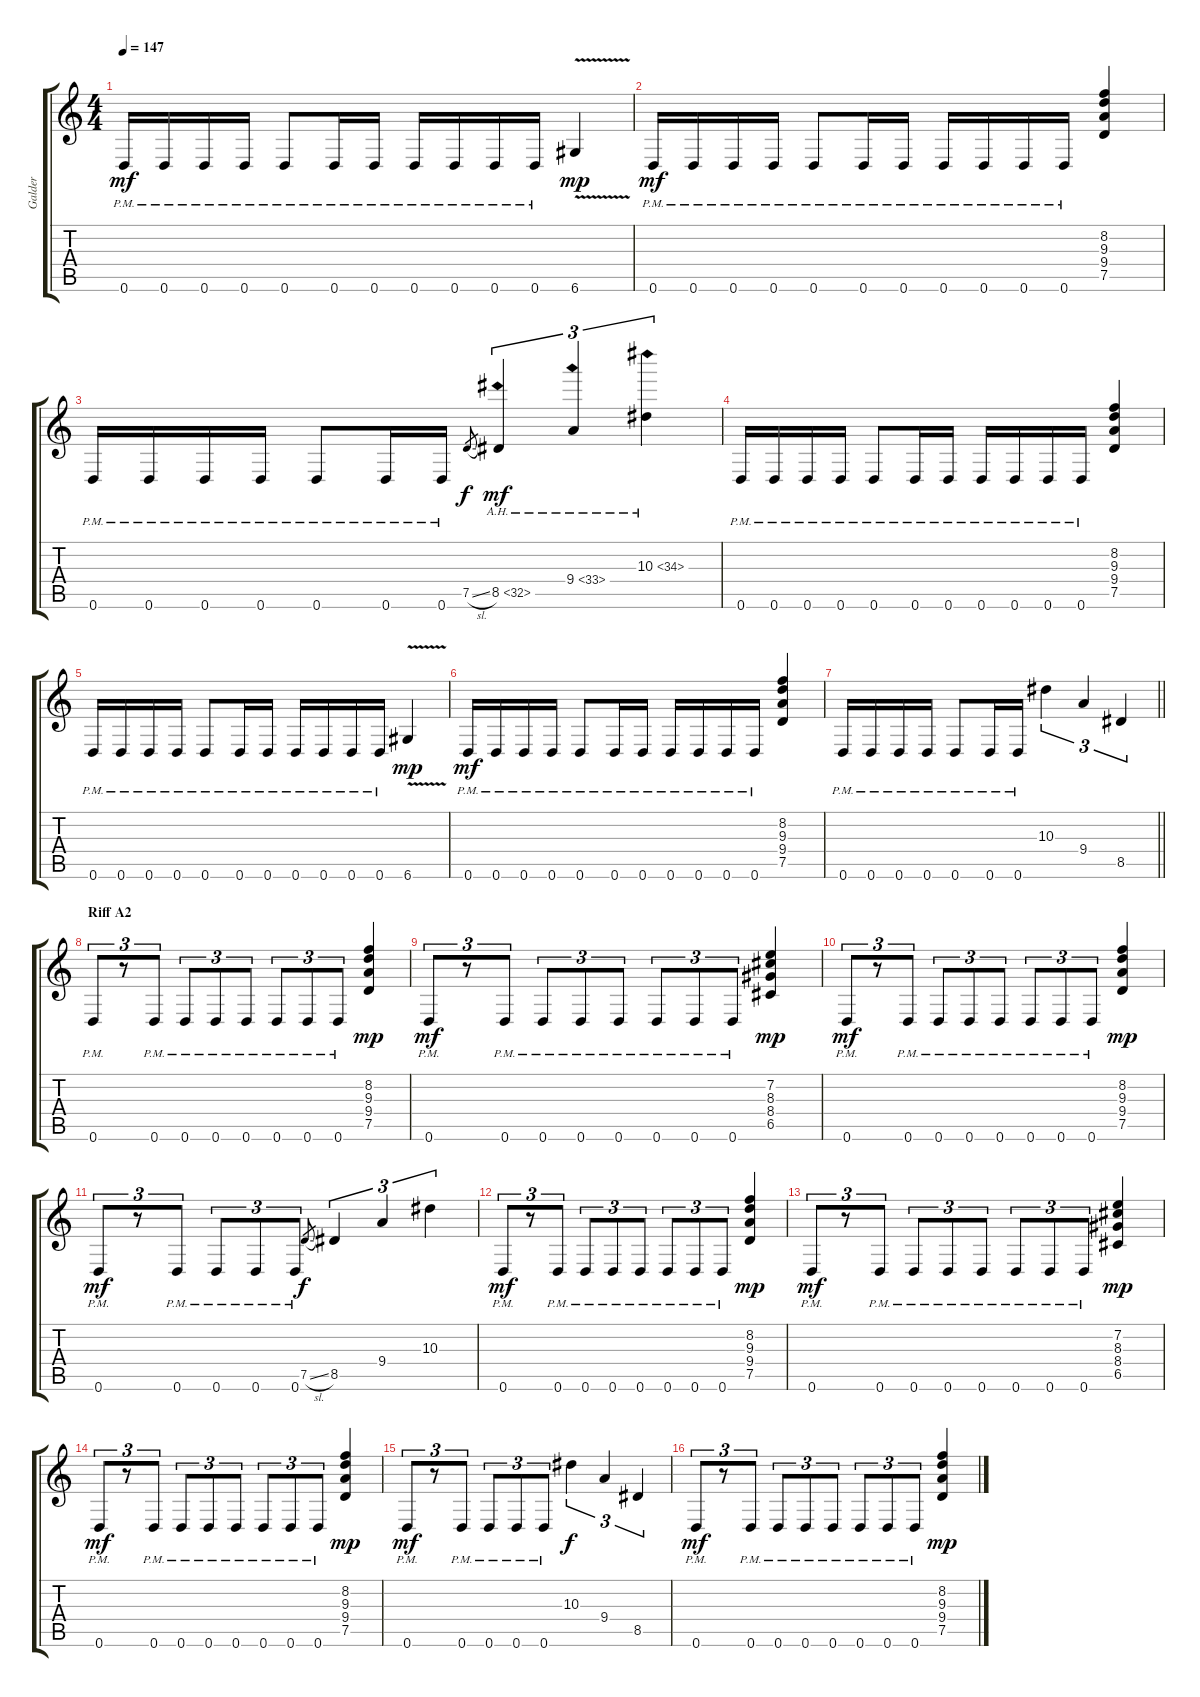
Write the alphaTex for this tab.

\track ("Galder" "Galder") {instrument overdrivenguitar}
\staff {score tabs}
\tuning (D4 A3 F3 C3 G2 D2) {hide}
\ts (4 4)
\tempo 147
\clef g2
\ks c
0.6{pm}.16{dy mf} 0.6{pm}.16 0.6{pm}.16 0.6{pm}.16 0.6{pm}.8 0.6{pm}.16 0.6{pm}.16 0.6{pm}.16 0.6{pm}.16 0.6{pm}.16 0.6{pm}.16 6.6{v}.4{dy mp} |
0.6{pm}.16{dy mf} 0.6{pm}.16 0.6{pm}.16 0.6{pm}.16 0.6{pm}.8 0.6{pm}.16 0.6{pm}.16 0.6{pm}.16 0.6{pm}.16 0.6{pm}.16 0.6{pm}.16 (8.2 9.3 9.4 7.5).4 |
0.6{pm}.16 0.6{pm}.16 0.6{pm}.16 0.6{pm}.16 0.6{pm}.8 0.6{pm}.16 0.6{pm}.16 7.5{sl}.8{gr dy f} 8.5{ah 24}.4{tu (3 2) dy mf} 9.4{ah 24}.4{tu (3 2)} 10.3{ah 24}.4{tu (3 2)} |
0.6{pm}.16 0.6{pm}.16 0.6{pm}.16 0.6{pm}.16 0.6{pm}.8 0.6{pm}.16 0.6{pm}.16 0.6{pm}.16 0.6{pm}.16 0.6{pm}.16 0.6{pm}.16 (8.2 9.3 9.4 7.5).4 |
0.6{pm}.16 0.6{pm}.16 0.6{pm}.16 0.6{pm}.16 0.6{pm}.8 0.6{pm}.16 0.6{pm}.16 0.6{pm}.16 0.6{pm}.16 0.6{pm}.16 0.6{pm}.16 6.6{v}.4{dy mp} |
0.6{pm}.16{dy mf} 0.6{pm}.16 0.6{pm}.16 0.6{pm}.16 0.6{pm}.8 0.6{pm}.16 0.6{pm}.16 0.6{pm}.16 0.6{pm}.16 0.6{pm}.16 0.6{pm}.16 (8.2 9.3 9.4 7.5).4 |
\barLineRight lightlight
0.6{pm}.16 0.6{pm}.16 0.6{pm}.16 0.6{pm}.16 0.6{pm}.8 0.6{pm}.16 0.6{pm}.16 10.3.4{tu (3 2)} 9.4.4{tu (3 2)} 8.5.4{tu (3 2)} |
\section ("" "Riff A2")
0.6{pm}.8{tu (3 2)} r.8{tu (3 2)} 0.6{pm}.8{tu (3 2)} 0.6{pm}.8{tu (3 2)} 0.6{pm}.8{tu (3 2)} 0.6{pm}.8{tu (3 2)} 0.6{pm}.8{tu (3 2)} 0.6{pm}.8{tu (3 2)} 0.6{pm}.8{tu (3 2)} (8.2 9.3 9.4 7.5).4{dy mp} |
0.6{pm}.8{tu (3 2) dy mf} r.8{tu (3 2)} 0.6{pm}.8{tu (3 2)} 0.6{pm}.8{tu (3 2)} 0.6{pm}.8{tu (3 2)} 0.6{pm}.8{tu (3 2)} 0.6{pm}.8{tu (3 2)} 0.6{pm}.8{tu (3 2)} 0.6{pm}.8{tu (3 2)} (7.2 8.3 8.4 6.5).4{dy mp} |
0.6{pm}.8{tu (3 2) dy mf} r.8{tu (3 2)} 0.6{pm}.8{tu (3 2)} 0.6{pm}.8{tu (3 2)} 0.6{pm}.8{tu (3 2)} 0.6{pm}.8{tu (3 2)} 0.6{pm}.8{tu (3 2)} 0.6{pm}.8{tu (3 2)} 0.6{pm}.8{tu (3 2)} (8.2 9.3 9.4 7.5).4{dy mp} |
0.6{pm}.8{tu (3 2) dy mf} r.8{tu (3 2)} 0.6{pm}.8{tu (3 2)} 0.6{pm}.8{tu (3 2)} 0.6{pm}.8{tu (3 2)} 0.6{pm}.8{tu (3 2)} 7.5{sl}.8{gr dy f} 8.5.4{tu (3 2)} 9.4.4{tu (3 2)} 10.3.4{tu (3 2)} |
0.6{pm}.8{tu (3 2) dy mf} r.8{tu (3 2)} 0.6{pm}.8{tu (3 2)} 0.6{pm}.8{tu (3 2)} 0.6{pm}.8{tu (3 2)} 0.6{pm}.8{tu (3 2)} 0.6{pm}.8{tu (3 2)} 0.6{pm}.8{tu (3 2)} 0.6{pm}.8{tu (3 2)} (8.2 9.3 9.4 7.5).4{dy mp} |
0.6{pm}.8{tu (3 2) dy mf} r.8{tu (3 2)} 0.6{pm}.8{tu (3 2)} 0.6{pm}.8{tu (3 2)} 0.6{pm}.8{tu (3 2)} 0.6{pm}.8{tu (3 2)} 0.6{pm}.8{tu (3 2)} 0.6{pm}.8{tu (3 2)} 0.6{pm}.8{tu (3 2)} (7.2 8.3 8.4 6.5).4{dy mp} |
0.6{pm}.8{tu (3 2) dy mf} r.8{tu (3 2)} 0.6{pm}.8{tu (3 2)} 0.6{pm}.8{tu (3 2)} 0.6{pm}.8{tu (3 2)} 0.6{pm}.8{tu (3 2)} 0.6{pm}.8{tu (3 2)} 0.6{pm}.8{tu (3 2)} 0.6{pm}.8{tu (3 2)} (8.2 9.3 9.4 7.5).4{dy mp} |
0.6{pm}.8{tu (3 2) dy mf} r.8{tu (3 2)} 0.6{pm}.8{tu (3 2)} 0.6{pm}.8{tu (3 2)} 0.6{pm}.8{tu (3 2)} 0.6{pm}.8{tu (3 2)} 10.3.4{tu (3 2) dy f} 9.4.4{tu (3 2)} 8.5.4{tu (3 2)} |
0.6{pm}.8{tu (3 2) dy mf} r.8{tu (3 2)} 0.6{pm}.8{tu (3 2)} 0.6{pm}.8{tu (3 2)} 0.6{pm}.8{tu (3 2)} 0.6{pm}.8{tu (3 2)} 0.6{pm}.8{tu (3 2)} 0.6{pm}.8{tu (3 2)} 0.6{pm}.8{tu (3 2)} (8.2 9.3 9.4 7.5).4{dy mp}
